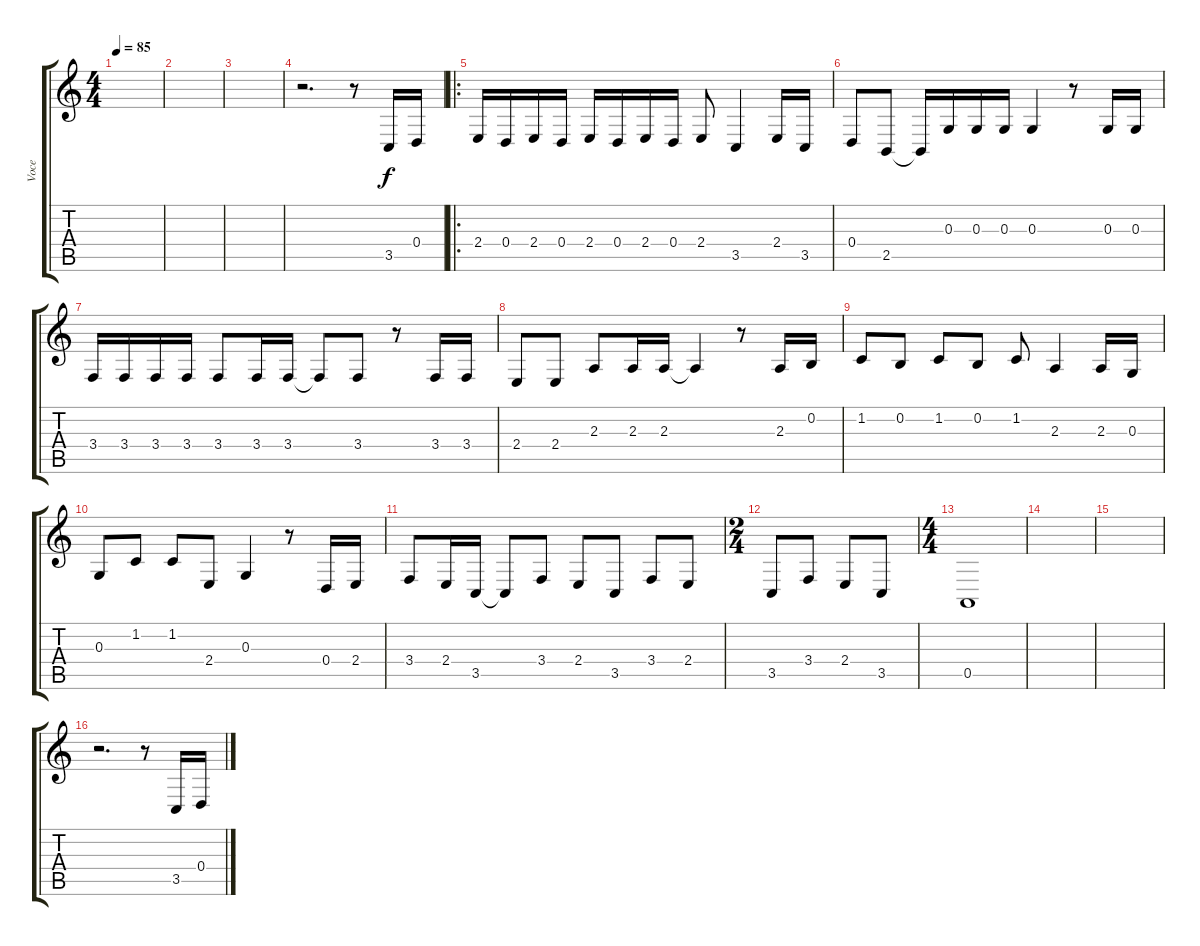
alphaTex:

\track ("Voce" "Voce") {instrument lead2sawtooth}
\staff {score tabs}
\tuning (E4 B3 G3 D3 A2 E2) {hide}
\ts (4 4)
\tempo 85
\clef g2
\ks c
|
|
|
r.2{d} r.8 3.5.16 0.4.16 |
\ro
2.4.16 0.4.16 2.4.16 0.4.16 2.4.16 0.4.16 2.4.16 0.4.16 2.4.8 3.5.4 2.4.16 3.5.16 |
0.4.8 2.5.8 2.5{t}.16 0.3.16 0.3.16 0.3.16 0.3.4 r.8 0.3.16 0.3.16 |
3.4.16 3.4.16 3.4.16 3.4.16 3.4.8 3.4.16 3.4.16 3.4{t}.8 3.4.8 r.8 3.4.16 3.4.16 |
2.4.8 2.4.8 2.3.8 2.3.16 2.3.16 2.3{t}.4 r.8 2.3.16 0.2.16 |
1.2.8 0.2.8 1.2.8 0.2.8 1.2.8 2.3.4 2.3.16 0.3.16 |
0.3.8 1.2.8 1.2.8 2.4.8 0.3.4 r.8 0.4.16 2.4.16 |
3.4.8 2.4.16 3.5.16 3.5{t}.8 3.4.8 2.4.8 3.5.8 3.4.8 2.4.8 |
\ts (2 4)
3.5.8 3.4.8 2.4.8 3.5.8 |
\ts (4 4)
0.5.1 |
|
|
r.2{d} r.8 3.5.16 0.4.16
